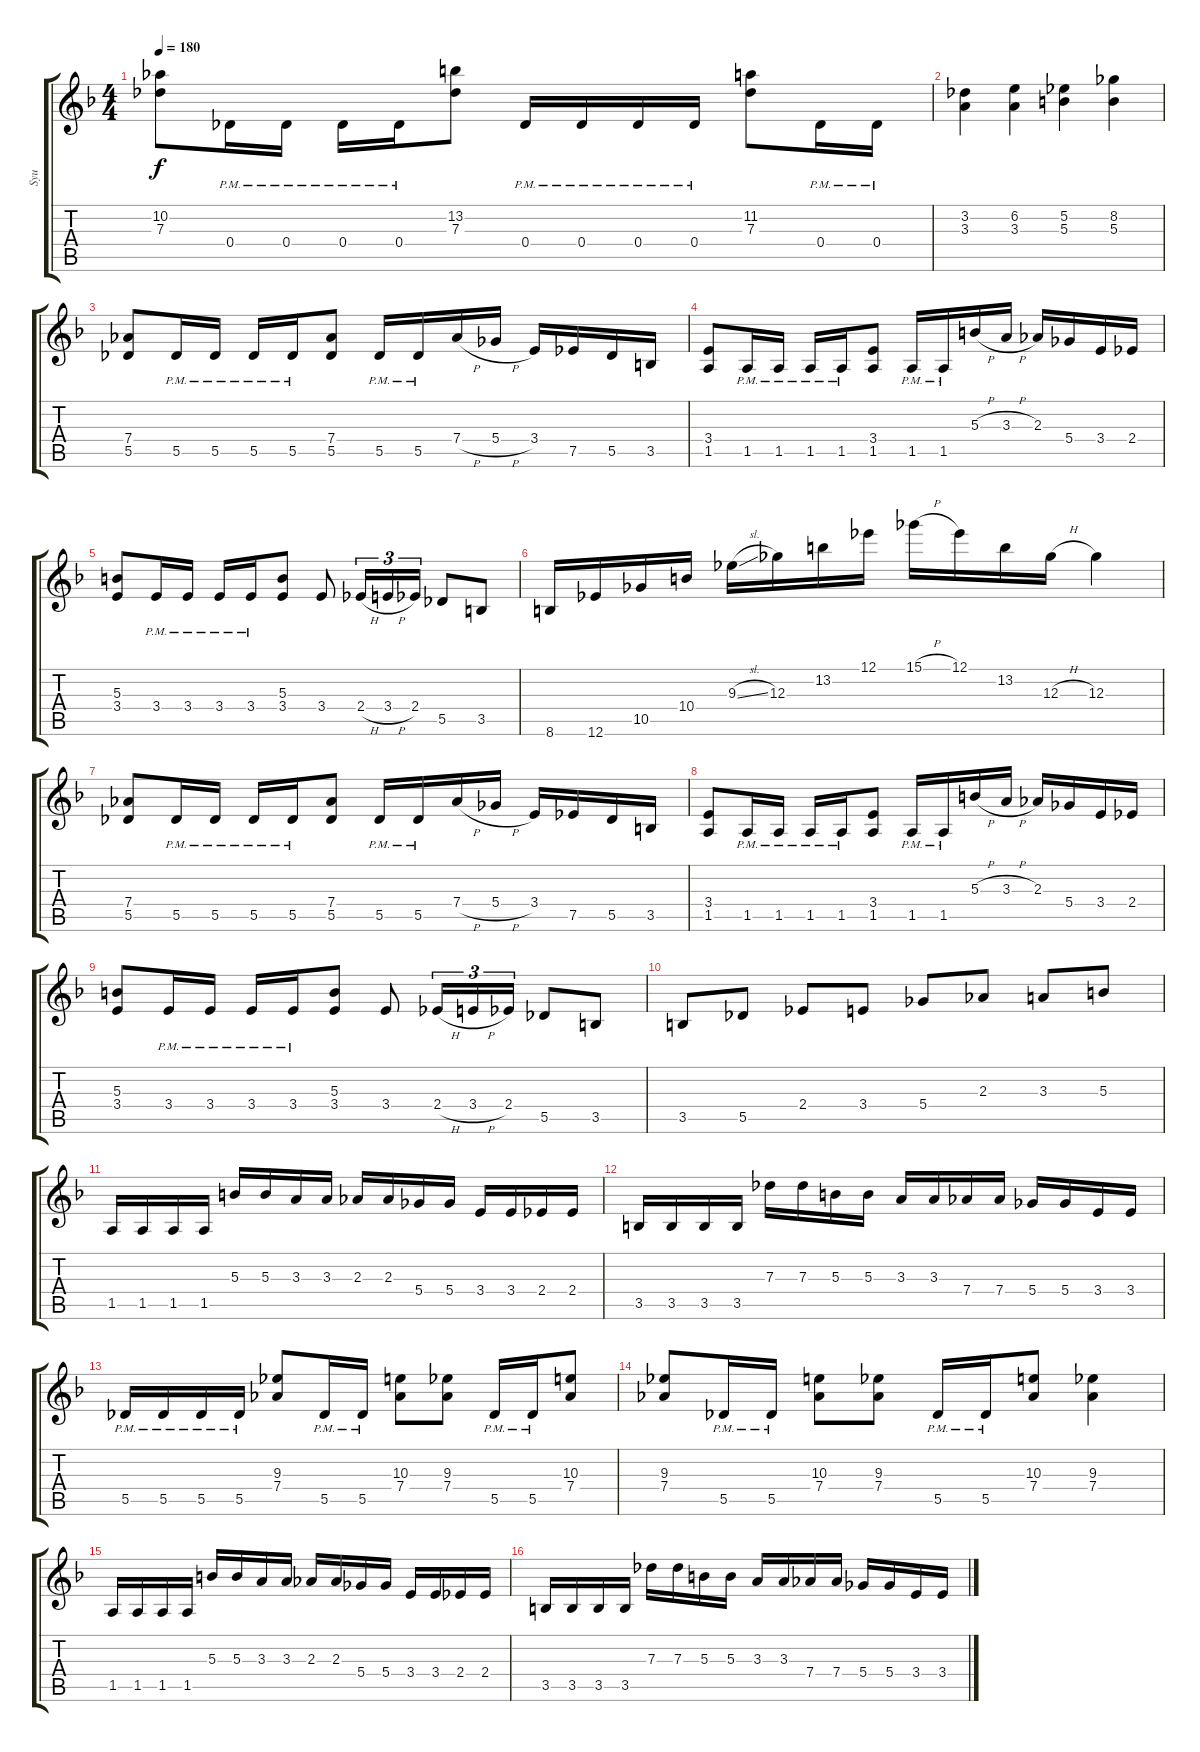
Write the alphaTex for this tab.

\track ("Syu" "Syu") {instrument distortionguitar}
\staff {score tabs}
\tuning (Eb4 Bb3 Gb3 Db3 Ab2 Eb2) {hide}
\ts (4 4)
\tempo 180
\clef g2
\ks f
(10.2 7.3).8{dy f} 0.4{pm}.16 0.4{pm}.16 0.4{pm}.16 0.4{pm}.16 (13.2 7.3).8 0.4{pm}.16 0.4{pm}.16 0.4{pm}.16 0.4{pm}.16 (11.2 7.3).8 0.4{pm}.16 0.4{pm}.16 |
(3.2 3.3).4 (6.2 3.3).4 (5.2 5.3).4 (8.2 5.3).4 |
(7.4 5.5).8 5.5{pm}.16 5.5{pm}.16 5.5{pm}.16 5.5{pm}.16 (7.4 5.5).8 5.5{pm}.16 5.5{pm}.16 7.4{h}.16 5.4{h}.16 3.4.16 7.5.16 5.5.16 3.5.16 |
(3.4 1.5).8 1.5{pm}.16 1.5{pm}.16 1.5{pm}.16 1.5{pm}.16 (3.4 1.5).8 1.5{pm}.16 1.5{pm}.16 5.3{h}.16 3.3{h}.16 2.3.16 5.4.16 3.4.16 2.4.16 |
(5.3 3.4).8 3.4{pm}.16 3.4{pm}.16 3.4{pm}.16 3.4{pm}.16 (5.3 3.4).8 3.4.8 2.4{h}.16{tu (3 2)} 3.4{h}.16{tu (3 2)} 2.4.16{tu (3 2)} 5.5.8 3.5.8 |
8.6.16 12.6.16 10.5.16 10.4.16 9.3{sl}.16 12.3.16 13.2.16 12.1.16 15.1{h}.16 12.1.16 13.2.16 12.3{h}.16 12.3.4 |
(7.4 5.5).8 5.5{pm}.16 5.5{pm}.16 5.5{pm}.16 5.5{pm}.16 (7.4 5.5).8 5.5{pm}.16 5.5{pm}.16 7.4{h}.16 5.4{h}.16 3.4.16 7.5.16 5.5.16 3.5.16 |
(3.4 1.5).8 1.5{pm}.16 1.5{pm}.16 1.5{pm}.16 1.5{pm}.16 (3.4 1.5).8 1.5{pm}.16 1.5{pm}.16 5.3{h}.16 3.3{h}.16 2.3.16 5.4.16 3.4.16 2.4.16 |
(5.3 3.4).8 3.4{pm}.16 3.4{pm}.16 3.4{pm}.16 3.4{pm}.16 (5.3 3.4).8 3.4.8 2.4{h}.16{tu (3 2)} 3.4{h}.16{tu (3 2)} 2.4.16{tu (3 2)} 5.5.8 3.5.8 |
3.5.8 5.5.8 2.4.8 3.4.8 5.4.8 2.3.8 3.3.8 5.3.8 |
1.5.16 1.5.16 1.5.16 1.5.16 5.3.16 5.3.16 3.3.16 3.3.16 2.3.16 2.3.16 5.4.16 5.4.16 3.4.16 3.4.16 2.4.16 2.4.16 |
3.5.16 3.5.16 3.5.16 3.5.16 7.3.16 7.3.16 5.3.16 5.3.16 3.3.16 3.3.16 7.4.16 7.4.16 5.4.16 5.4.16 3.4.16 3.4.16 |
5.5{pm}.16 5.5{pm}.16 5.5{pm}.16 5.5{pm}.16 (9.3 7.4).8 5.5{pm}.16 5.5{pm}.16 (10.3 7.4).8 (9.3 7.4).8 5.5{pm}.16 5.5{pm}.16 (10.3 7.4).8 |
(9.3 7.4).8 5.5{pm}.16 5.5{pm}.16 (10.3 7.4).8 (9.3 7.4).8 5.5{pm}.16 5.5{pm}.16 (10.3 7.4).8 (9.3 7.4).4 |
1.5.16 1.5.16 1.5.16 1.5.16 5.3.16 5.3.16 3.3.16 3.3.16 2.3.16 2.3.16 5.4.16 5.4.16 3.4.16 3.4.16 2.4.16 2.4.16 |
3.5.16 3.5.16 3.5.16 3.5.16 7.3.16 7.3.16 5.3.16 5.3.16 3.3.16 3.3.16 7.4.16 7.4.16 5.4.16 5.4.16 3.4.16 3.4.16
